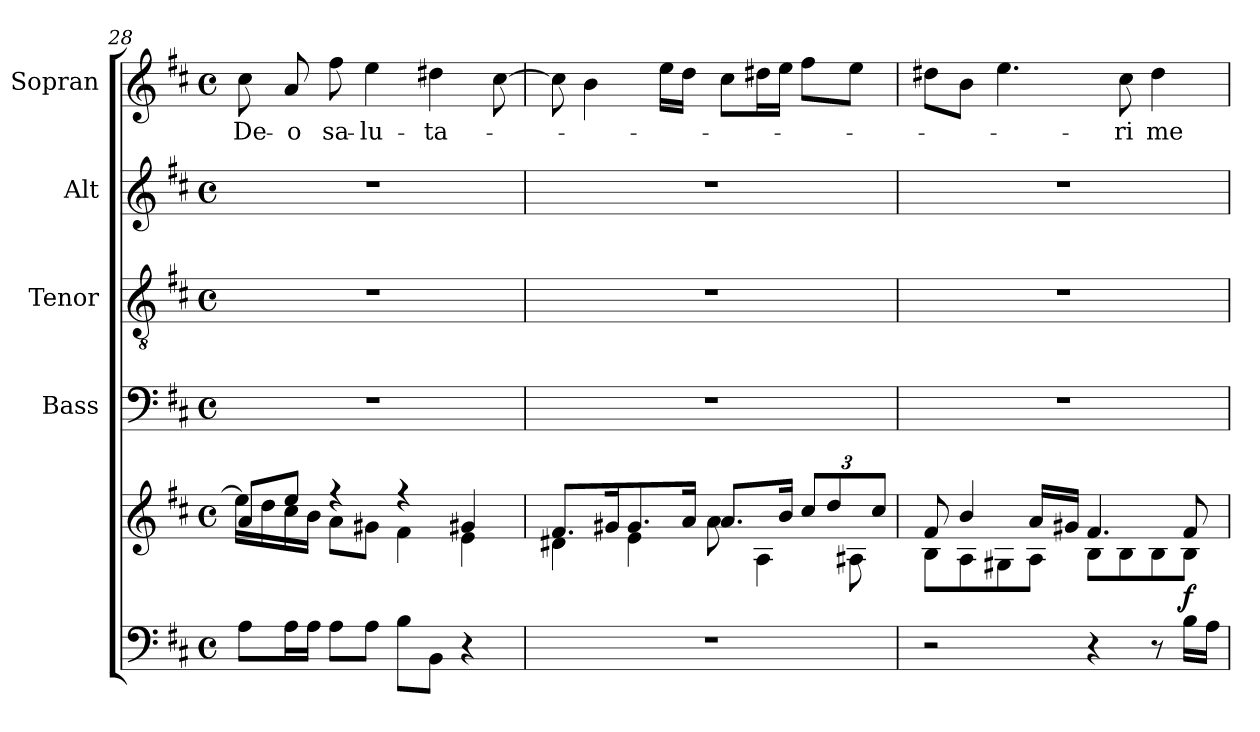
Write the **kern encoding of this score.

**kern	**kern	**dynam	**kern	**kern	**kern	**kern	**text
*part5	*part5	*part5	*part4	*part3	*part2	*part1	*part1
*staff6	*staff5	*staff5/6	*staff4	*staff3	*staff2	*staff1	*staff1
*	*	*	*I"Bass	*I"Tenor	*I"Alt	*I"Sopran	*
*	*	*	*I'B.	*I'T.	*I'A.	*I'S.	*
*clefF4	*clefG2	*	*clefF4	*clefGv2	*clefG2	*clefG2	*
*k[f#c#]	*k[f#c#]	*	*k[f#c#]	*k[f#c#]	*k[f#c#]	*k[f#c#]	*
*D:	*D:	*	*D:	*D:	*D:	*D:	*
*M4/4	*M4/4	*	*M4/4	*M4/4	*M4/4	*M4/4	*
*met(c)	*met(c)	*	*met(c)	*met(c)	*met(c)	*met(c)	*
=28	=28	=28	=28	=28	=28	=28	=28
*	*^	*	*	*	*	*	*
!	!	!	!	!	!	!	!	!LO:LY:b
8A\L	8a/L	16ee\LL]	.	1r	1r	1r	8cc#\	De-
.	.	16dd\	.	.	.	.	.	.
!	!	!	!	!	!	!	!	!LO:LY:b
16A\L	8ee/J	16cc#\	.	.	.	.	8a/	-o
16A\JJ	.	16b\JJ	.	.	.	.	.	.
!	!	!	!	!	!	!	!	!LO:LY:b
8A\L	4rff	8a\L	.	.	.	.	8ff#\	sa-
!	!	!	!	!	!	!	!	!LO:LY:b
8A\J	.	8g#X\J	.	.	.	.	4ee\	-lu-
8B\L	4ree	4f#\	.	.	.	.	.	.
!	!	!	!	!	!	!	!	!LO:LY:b
8BB\J	.	.	.	.	.	.	4dd#X\	-ta-
4r	4g#X/	4e\	.	.	.	.	.	.
.	.	.	.	.	.	.	[8cc#\	.
=29	=29	=29	=29	=29	=29	=29	=29	=29
1r	8.f#/L	4d#X\	.	1r	1r	1r	8cc#\]	.
.	.	.	.	.	.	.	4b\	.
.	16g#X/k	.	.	.	.	.	.	.
.	8.g#/	4e\	.	.	.	.	.	.
.	.	.	.	.	.	.	16ee\LL	.
.	16a/Jk	.	.	.	.	.	16dd\JJ	.
.	8.a/L	8a\	.	.	.	.	8cc#\L	.
.	.	4A\	.	.	.	.	16dd#X\L	.
.	16b/Jk	.	.	.	.	.	16ee\JJ	.
.	12cc#/L	.	.	.	.	.	8ff#\L	.
.	12dd/	.	.	.	.	.	.	.
.	.	8A#X\	.	.	.	.	8ee\J	.
.	12cc#/J	.	.	.	.	.	.	.
!!LO:LB:g=z
=30	=30	=30	=30	=30	=30	=30	=30	=30
2r	8f#/	8B\L	.	1r	1r	1r	8dd#X\L	.
.	4b/	8A\	.	.	.	.	8b\J	.
.	.	8G#X\	.	.	.	.	4.ee\	.
.	16a/LL	8A\J	.	.	.	.	.	.
.	16g#X/JJ	.	.	.	.	.	.	.
4r	4.f#/	8B\L	.	.	.	.	.	.
!	!	!	!	!	!	!	!	!LO:LY:b
.	.	8B\	.	.	.	.	8cc#\	-ri
!	!	!	!	!	!	!	!	!LO:LY:b
8r	.	8B\	.	.	.	.	4dd#\	me-
!	!	!	!LO:DY:b	!	!	!	!	!
16B\LL	8f#/	8B\J	f	.	.	.	.	.
16A\JJ	.	.	.	.	.	.	.	.
*	*v	*v	*	*	*	*	*	*
=	=	=	=	=	=	=	=
*-	*-	*-	*-	*-	*-	*-	*-
